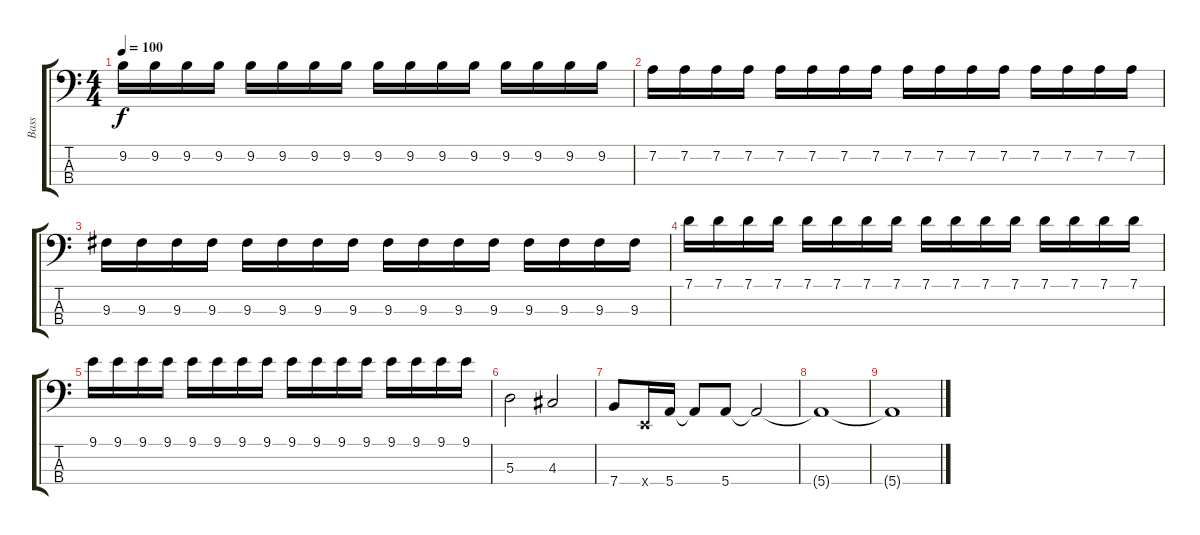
\track ("Bass" "Bass") {instrument electricbasspick}
\staff {score tabs}
\tuning (G2 D2 A1 E1) {hide}
\ts (4 4)
\tempo 100
\clef f4
\ks c
9.2.16{dy f} 9.2.16 9.2.16 9.2.16 9.2.16 9.2.16 9.2.16 9.2.16 9.2.16 9.2.16 9.2.16 9.2.16 9.2.16 9.2.16 9.2.16 9.2.16 |
7.2.16 7.2.16 7.2.16 7.2.16 7.2.16 7.2.16 7.2.16 7.2.16 7.2.16 7.2.16 7.2.16 7.2.16 7.2.16 7.2.16 7.2.16 7.2.16 |
9.3.16 9.3.16 9.3.16 9.3.16 9.3.16 9.3.16 9.3.16 9.3.16 9.3.16 9.3.16 9.3.16 9.3.16 9.3.16 9.3.16 9.3.16 9.3.16 |
7.1.16 7.1.16 7.1.16 7.1.16 7.1.16 7.1.16 7.1.16 7.1.16 7.1.16 7.1.16 7.1.16 7.1.16 7.1.16 7.1.16 7.1.16 7.1.16 |
9.1.16 9.1.16 9.1.16 9.1.16 9.1.16 9.1.16 9.1.16 9.1.16 9.1.16 9.1.16 9.1.16 9.1.16 9.1.16 9.1.16 9.1.16 9.1.16 |
5.3.2 4.3.2 |
7.4.8 0.4{x}.16 5.4.16 5.4{t}.8 5.4.8 5.4{t}.2 |
5.4{t}.1 |
5.4{t}.1
